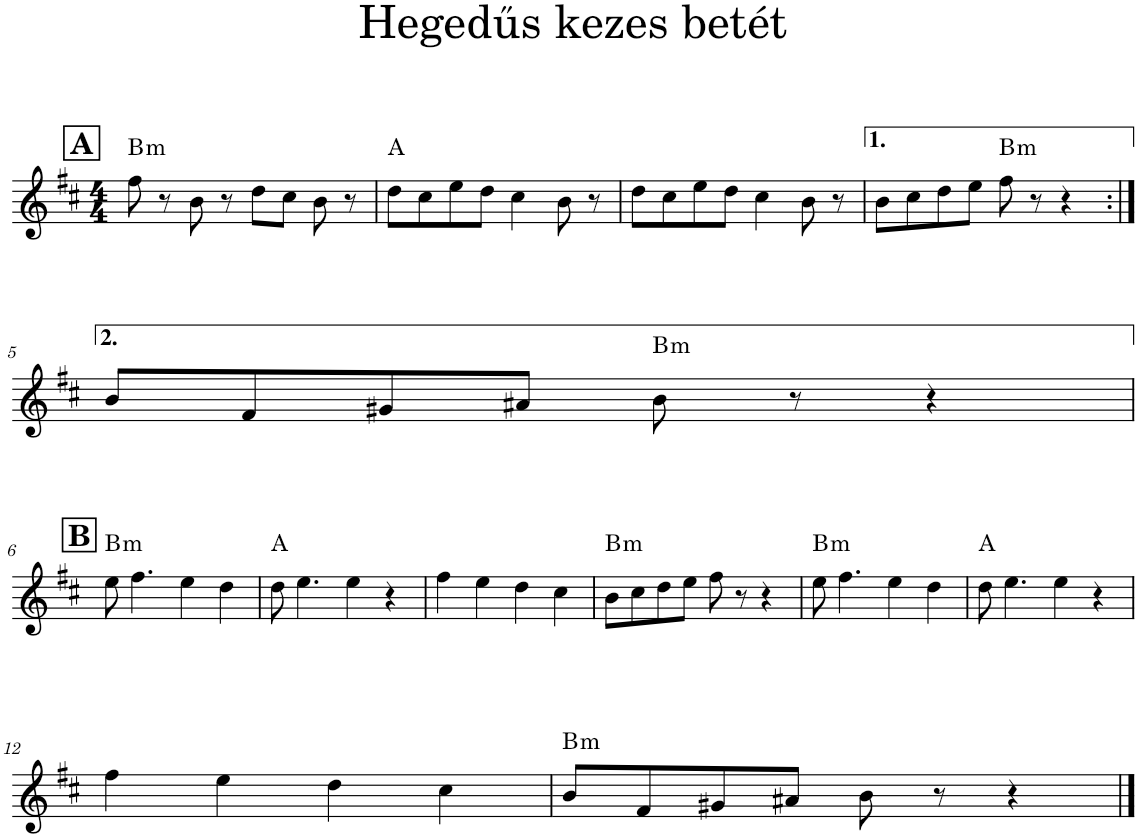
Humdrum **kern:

**kern	**harte
*part1	*part1
*staff1	*
*I"Piano	*
*I'Pno.	*
*clefG2	*
*k[f#c#]	*
*M4/4	*
!!LO:REH:place=s1:a:B:cj:fs=14:t=A
=1	=1
!	!LO:H:kt=m
8ff#\	B:min
8r	.
8b\	.
8r	.
8dd\L	.
8cc#\J	.
8b\	.
8r	.
=2	=2
8dd\L	A:maj
8cc#\	.
8ee\	.
8dd\J	.
4cc#\	.
8b\	.
8r	.
=3	=3
8dd\L	.
8cc#\	.
8ee\	.
8dd\J	.
4cc#\	.
8b\	.
8r	.
=4	=4
8b\L	.
8cc#\	.
8dd\	.
8ee\J	.
!	!LO:H:kt=m
8ff#\	B:min
8r	.
4r	.
!!LO:LB:g=z
=5:|!	=5:|!
8b/L	.
8f#/	.
8g#X/	.
8a#X/J	.
!	!LO:H:kt=m
8b\	B:min
8r	.
4r	.
!!LO:LB:g=z
=6	=6
!!LO:REH:place=s1:a:B:cj:fs=14:t=B
!	!LO:H:kt=m
8ee\	B:min
4.ff#\	.
4ee\	.
4dd\	.
=7	=7
8dd\	A:maj
4.ee\	.
4ee\	.
4r	.
=8	=8
4ff#\	.
4ee\	.
4dd\	.
4cc#\	.
=9	=9
!	!LO:H:kt=m
8b\L	B:min
8cc#\	.
8dd\	.
8ee\J	.
8ff#\	.
8r	.
4r	.
=10	=10
!	!LO:H:kt=m
8ee\	B:min
4.ff#\	.
4ee\	.
4dd\	.
=11	=11
8dd\	A:maj
4.ee\	.
4ee\	.
4r	.
!!LO:LB:g=z
=12	=12
4ff#\	.
4ee\	.
4dd\	.
4cc#\	.
=13	=13
!	!LO:H:kt=m
8b/L	B:min
8f#/	.
8g#X/	.
8a#X/J	.
8b\	.
8r	.
4r	.
==	==
*-	*-
